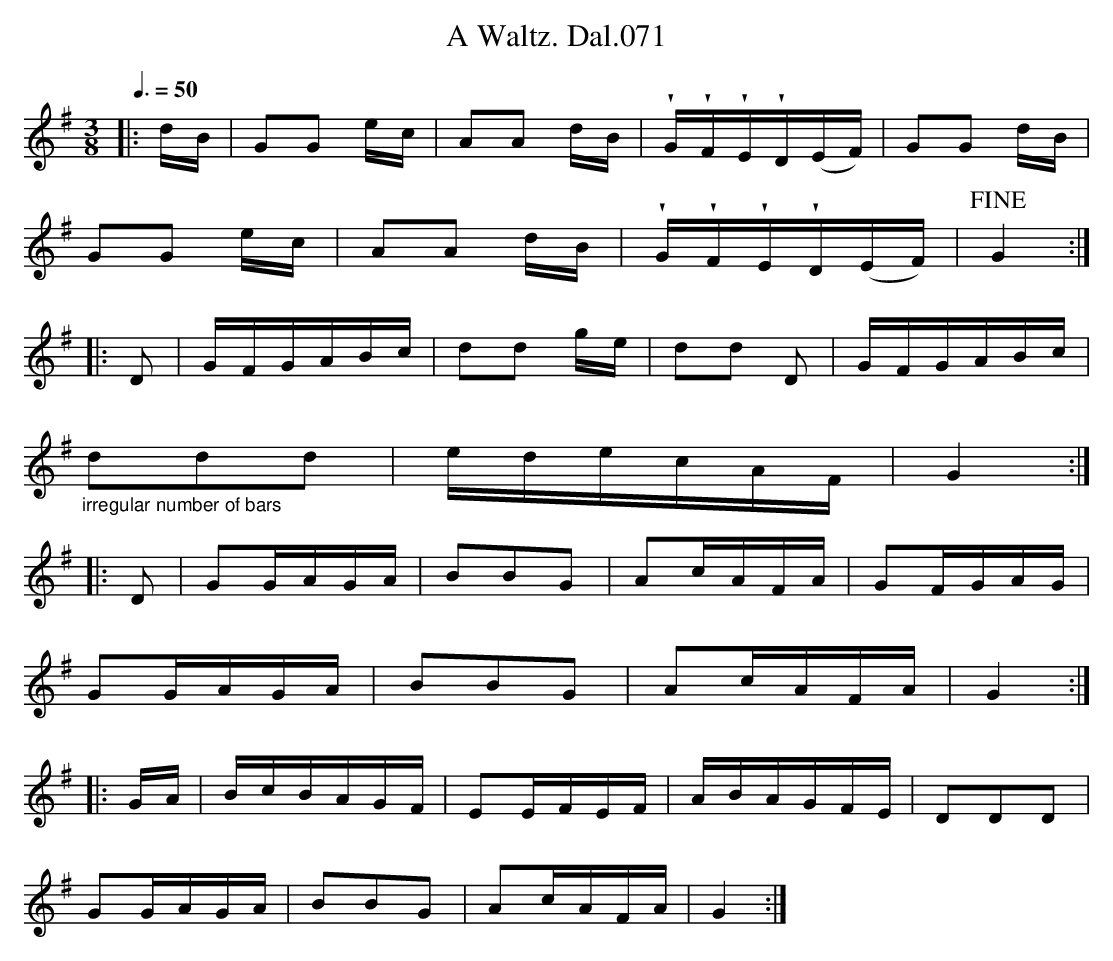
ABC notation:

X:1
T:Waltz. Dal.071, A
M:3/8 %Template supplied gave this as 3/4, It looks like 3/8 in the MS?
L:1/8
Q:3/8=50
K:Gmaj
|: d/B/ | GG e/c/ | AA d/B/ | !wedge!G/!wedge!F/!wedge!E/!wedge!D/(E/F/) | GG d/B/ |
GG e/c/ | AA d/B/ | !wedge!G/!wedge!F/!wedge!E/!wedge!D/(E/F/) | !fine!G2 :|
|: D | G/F/G/A/B/c/ | dd g/e/ | dd D | G/F/G/A/B/c/ |
"_irregular number of bars"ddd | e/d/e/c/A/F/ | G2 :|
|: D | GG/A/G/A/ | BBG | Ac/A/F/A/ | GF/G/A/G/ |
GG/A/G/A/ | BBG | Ac/A/F/A/ | G2 :|
|: G/A/ | B/c/B/A/G/F/ | EE/F/E/F/ | A/B/A/G/F/E/ | DDD |
GG/A/G/A/ | BBG | Ac/A/F/A/ | G2 :|
